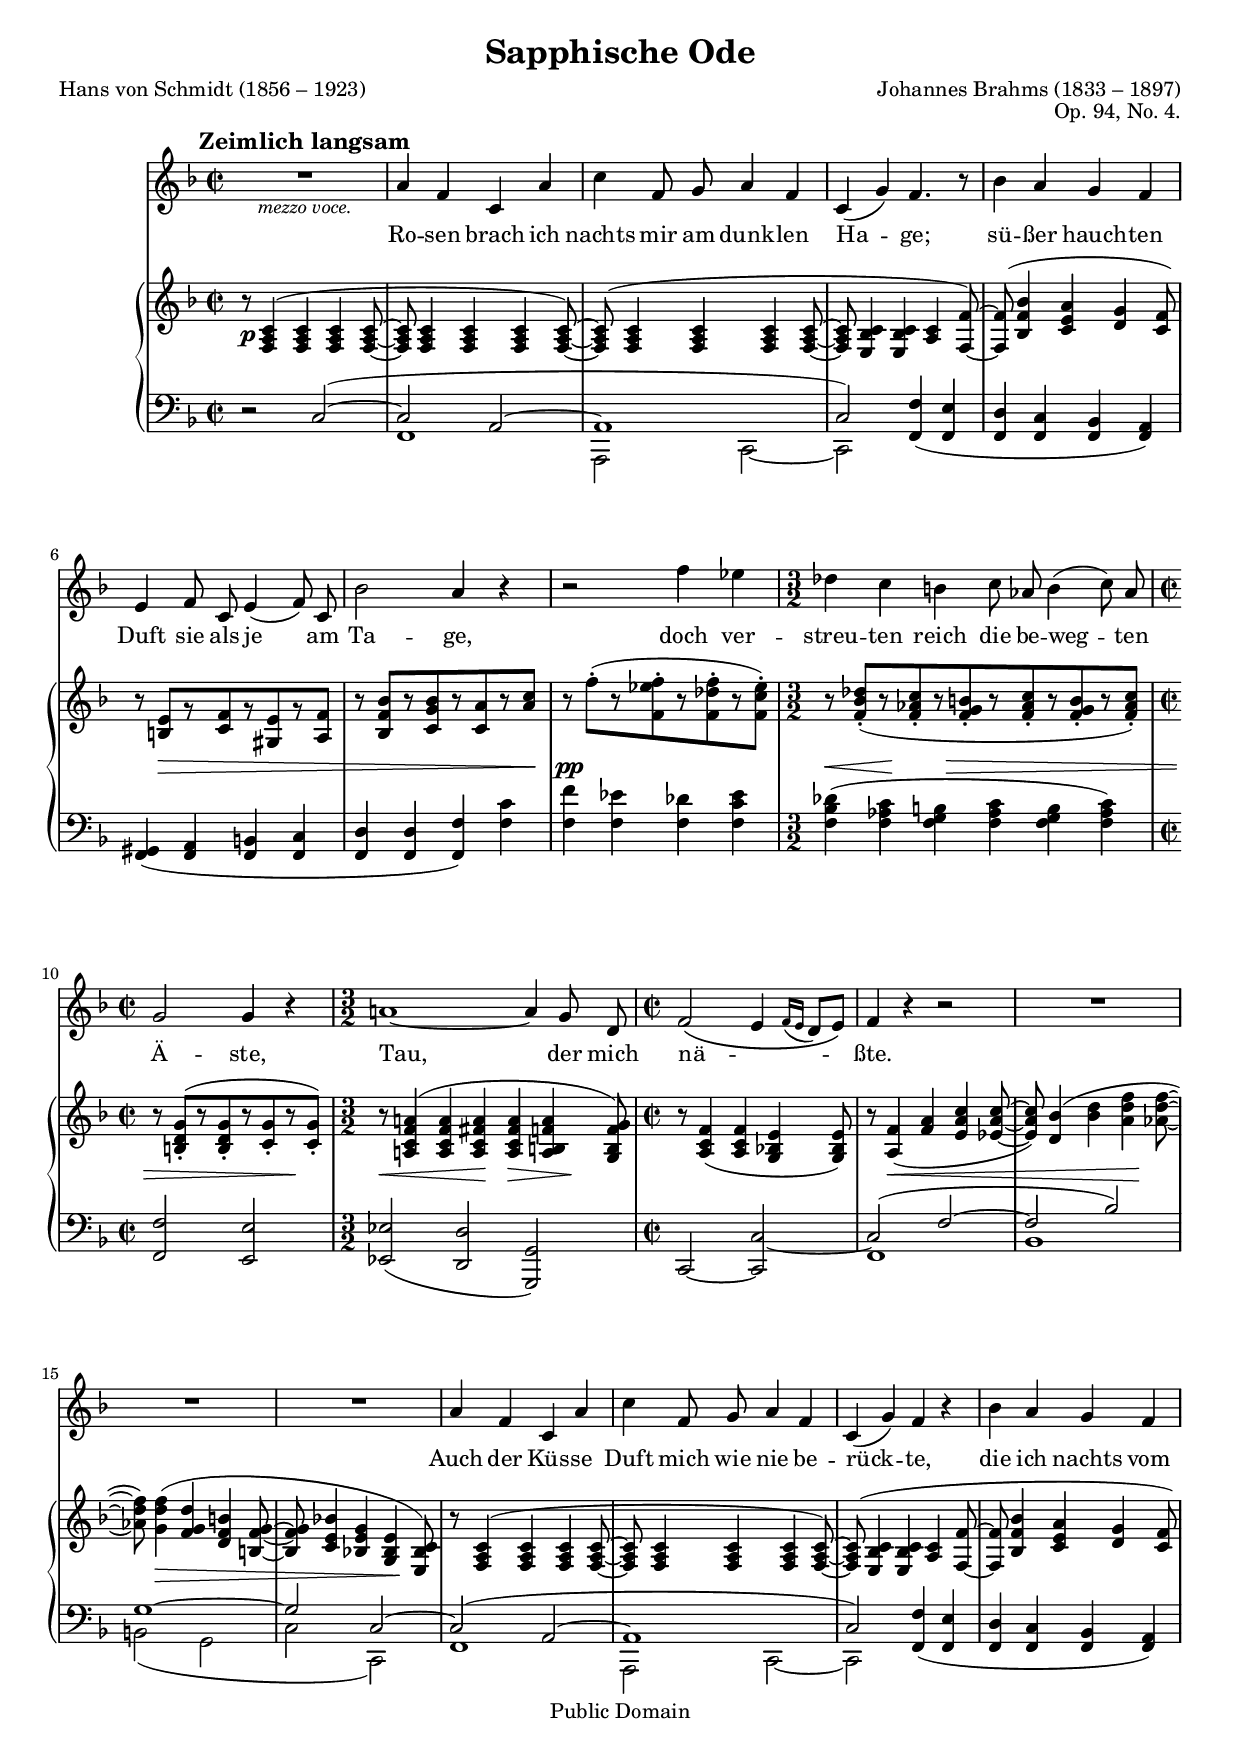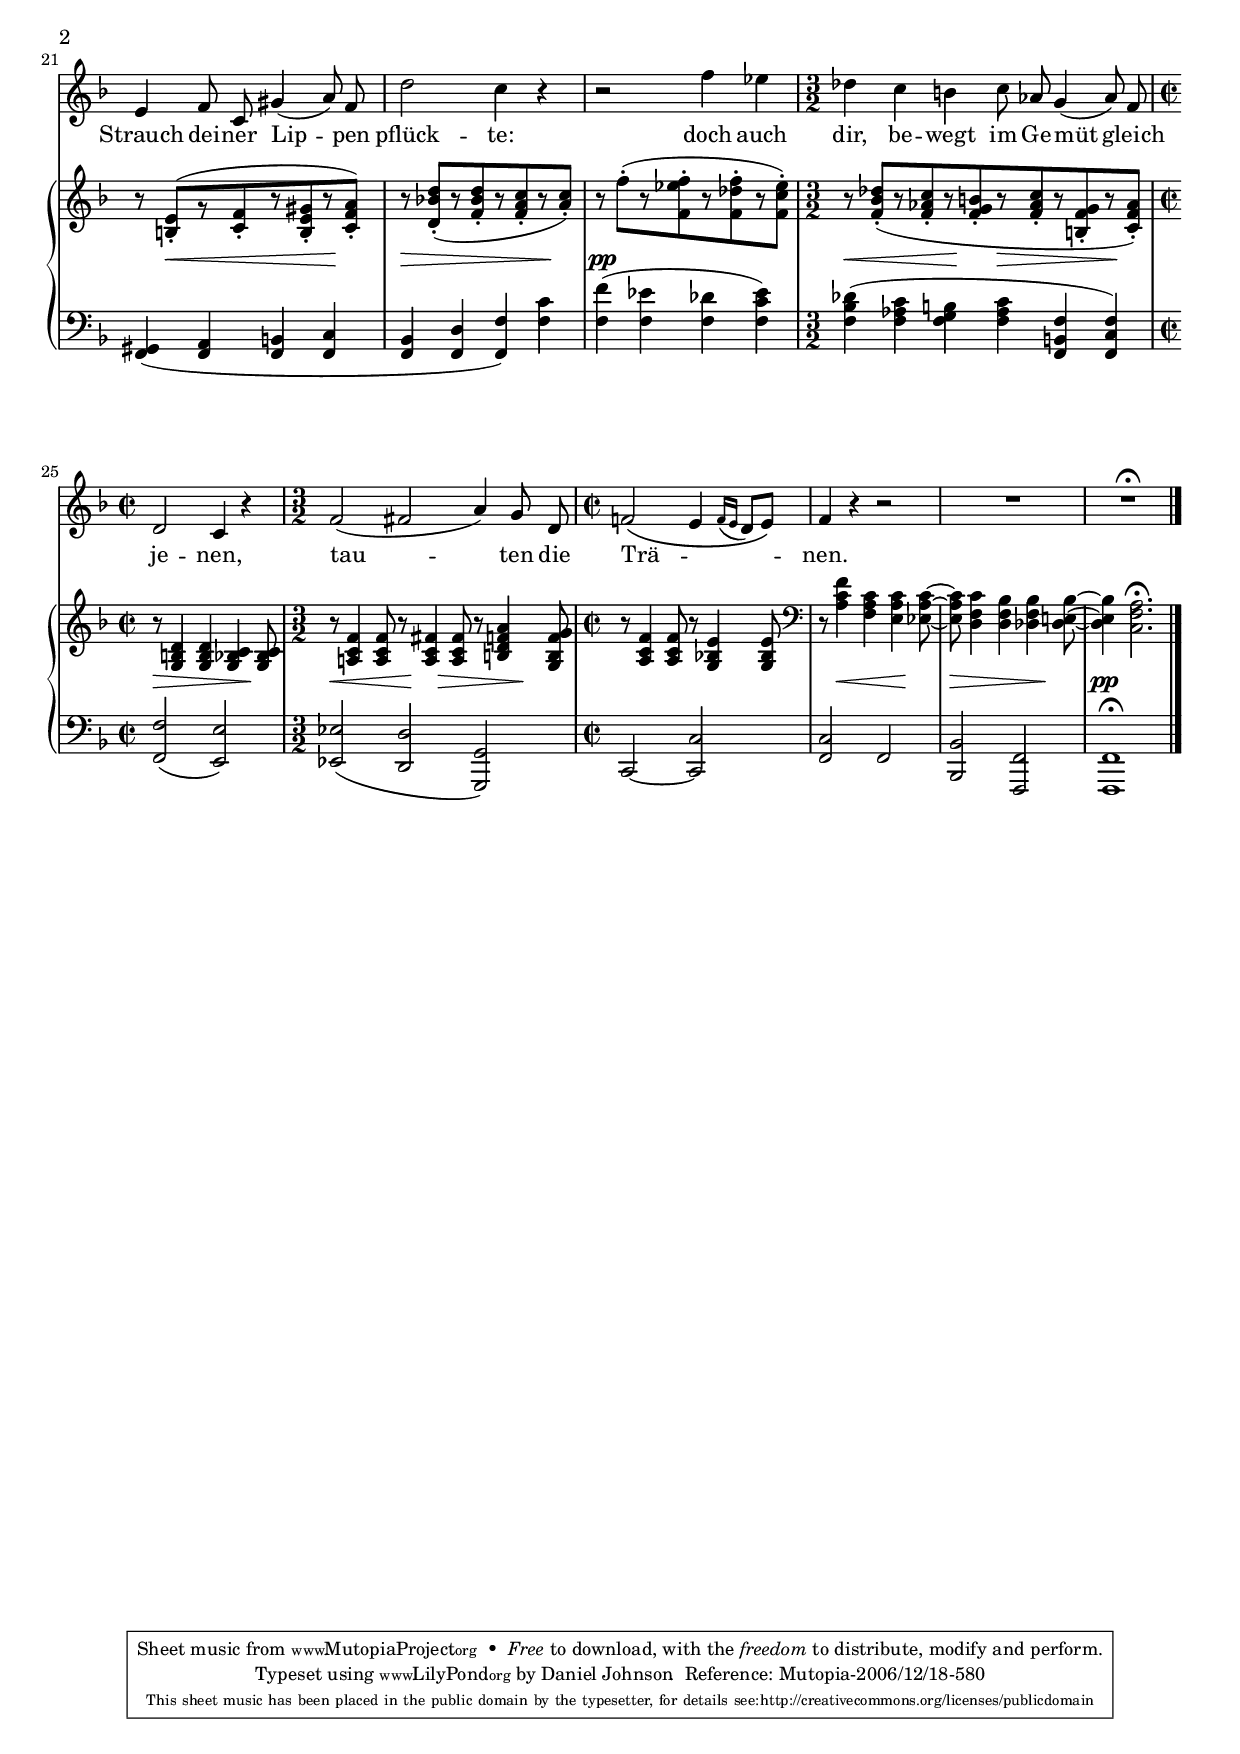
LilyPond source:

\version "2.10.0"

%The following line is needed for correct letter-size pagination
#(set-global-staff-size 18)
\paper {
	print-page-number = ##t
	head-separation = 0\in
}

\header {
	title = "Sapphische Ode"
	composer = "Johannes Brahms (1833 – 1897)"
	poet = "Hans von Schmidt (1856 – 1923)"
	opus = "Op. 94, No. 4."

	%tagline = ""

	%mutopia-specific headers:
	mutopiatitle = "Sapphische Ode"
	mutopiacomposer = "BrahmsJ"
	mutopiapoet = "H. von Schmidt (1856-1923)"
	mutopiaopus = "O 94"
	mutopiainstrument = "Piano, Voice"
	date = "1884"
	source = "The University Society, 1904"
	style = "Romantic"
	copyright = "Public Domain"
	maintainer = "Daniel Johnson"
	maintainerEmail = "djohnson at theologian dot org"
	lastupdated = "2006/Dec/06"
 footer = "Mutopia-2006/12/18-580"
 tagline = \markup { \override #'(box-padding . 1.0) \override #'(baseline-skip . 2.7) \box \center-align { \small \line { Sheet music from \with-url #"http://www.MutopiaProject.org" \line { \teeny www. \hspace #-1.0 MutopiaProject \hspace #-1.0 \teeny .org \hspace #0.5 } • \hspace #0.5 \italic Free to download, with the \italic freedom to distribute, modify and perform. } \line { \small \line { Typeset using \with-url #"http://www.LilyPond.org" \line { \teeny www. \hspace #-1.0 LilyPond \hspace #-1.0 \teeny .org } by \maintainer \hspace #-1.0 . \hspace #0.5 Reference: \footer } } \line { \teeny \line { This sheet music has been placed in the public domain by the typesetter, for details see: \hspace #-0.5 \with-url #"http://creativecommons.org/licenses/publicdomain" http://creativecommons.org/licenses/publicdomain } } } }
}

sopNotes = {
	\time 2/2 \key f \major \autoBeamOff
	R1^\markup{\large \bold "Zeimlich langsam"}_\markup{\italic \small "mezzo voce."} | a'4 f'4 c'4 a'4 |
	c''4 f'8 g'8 a'4 f'4 | c'4( g'4) f'4. r8 | bes'4 a'4 g'4 f'4 |
	e'4 f'8 c'8 e'4( f'8) c'8 | bes'2 a'4 r4 | r2 f''4 ees''4 |

	\time 3/2 des''4 c''4 b'4 c''8 aes'8 b'4( c''8) aes'8 | \time 2/2 g'2 g'4 r4 |
	\time 3/2 a'!1 ~  a'4 g'8 d'8 | \time 2/2 f'2\(\melisma e'4 \grace {f'16([ e']} d'8[) e'8]\)\melismaEnd | f'4 r4 r2 |
	R1*3 |
	a'4 f'4 c'4 a'4 | c''4 f'8 g'8 a'4 f'4 | c'4( g'4) f'4 r4 |

	bes'4 a'4 g'4 f'4 | e'4 f'8 c'8 gis'4( a'8) f'8 | d''2 c''4 r4 |
	r2 f''4 ees''4 | \time 3/2 des''4 c''4 b'4 c''8 aes'8 g'4( aes'8) f'8 |
	\time 2/2 d'2 c'4 r4 | \time 3/2 f'2( fis'2 a'4) g'8 d'8 | \time 2/2 f'!2\(\melisma e'4 \grace {f'16([ e']} d'8[) e'8]\)\melismaEnd |
	f'4 r4 r2 | R1 | R1^\fermataMarkup \bar "|."

}

rhNotes = {
	\time 2/2 \key f \major
	\slurUp
	r8 <f a c'>4( <f a c'>4 <f a c'>4 <f a c'>8 ~ | <f a c'>8 <f a c'>4 <f a c'>4 <f a c'>4 <f a c'>8) ~ | 
	<f a c'>8( <f a c'>4 <f a c'>4 <f a c'>4 <f a c'>8 ~ | <f a c'>8 <e bes c'>4 <e bes c'>4 <a c'>4 <f f'>8) ~ | <f f'>8( <bes f' bes'>4 <c' e' a'>4 <d' g'>4 <c' f'>8) |
	\slurNeutral
	r8 <b e'>8[ r8 <c' f'>8 r8 <gis e'>8 r8 <a f'>8] | r8 <bes f' bes'>8[ r8 <c' g' bes'>8 r8 <c' a'>8 r8 <a' c''>8] | r8 f''8-.([ r8 <f' ees'' f''>8-. r8 <f' des'' f''>8-. r8 <f' c'' ees''>8-.]) |

	\time 3/2 r8 <f' bes' des''>8-.([ r8 <f' aes' c''>8-. r8 <f' g' b'>8-. r8 <f' aes' c''>8-. r8 <f' g' b'>8-. r8 <f' aes' c''>8-.]) | \time 2/2 \slurUp r8 <b d' g'>8-.([ r8 <b d' g'>8-. r8 <c' g'>8-. r8 <c' g'>8-.]) |
	\time 3/2 r8 <a! c' f' a'!>4( <a c' f' a'>4 <a c' fis' a'>4 <a c' fis' a'>4 <a b f' a'>4 <g b f' g'>8) \slurNeutral | \time 2/2 r8 <a c' f'>4( <a c' f'>4 <g bes! e'>4 <g bes e'>8) | r8 <a f'>4( <f' a'>4 <e' a' c''>4 <ees' a' c''>8 ~ |
	<ees' a' c''>8) <d' bes'>4( <bes' d''>4 <a' d'' f''>4 <aes' d'' f''>8 ~ | <aes' d'' f''>8) <g' d'' f''>4( <f' g' d''>4 <d' f' b'>4 <b f' g'>8 ~ | <b f' g'>8 <c' e' bes'!>4 <bes e' g'>4 <g bes e'>4 <e bes c'>8) |
	\slurUp
	r8 <f a c'>4( <f a c'>4 <f a c'>4 <f a c'>8 ~ | <f a c'>8 <f a c'>4 <f a c'>4 <f a c'>4 <f a c'>8) ~ | <f a c'>8( <e bes c'>4 <e bes c'>4 <a c'>4 <f f'>8 ~ |

	<f f'>8 <bes f' bes'>4 <c' e' a'>4 <d' g'>4 <c' f'>8) | r8 <b e'>8-.([ r8 <c' f'>8-. r8 <b e' gis'>8-. r8 <c' f' a'>8-.]) | \slurNeutral r8 <d' bes'! d''>8-.[( r8 <f' bes' d''>8-. r8 <f' a' c''>8-. r8 <a' c''>8-.)] |
	r8 f''8-.([ r8 <f' ees'' f''>8-. r8 <f' des'' f''>8-. r8 <f' c'' ees''>8-.]) | \time 3/2 r8 <f' bes' des''>8-.[( r8 <f' aes' c''>8-. r8 <f' g' b'>8-. r8 <f' aes' c''>8-. r8 <b f' g'>8-. r8 <c' f' aes'>8-.)]  |
	\time 2/2 r8 <g b d'>4 <g b d'>4 <g bes c'>4 <g bes c'>8 | \time 3/2 r8 <a! c' f'>4 <a c' f'>8 r8 <a c' fis'>4 <a c' fis'>8 r8 <b d' f' a'>4 <g b f' g'>8 | \time 2/2 r8 <a c' f'>4 <a c' f'>8 r8 <g bes! e'>4 <g bes e'>8 | \clef bass
	r8 <a c' f'>4 <f a c'>4 <e a c'>4 <ees a c'>8 ~ | <ees a c'>8 <d f c'>4 <d f bes>4 <des f bes>4 <des e bes>8 ~ | <des e bes>4 <c f a>2.^\fermata |

}

lhNotesA = {
	\time 2/2 \key f \major \clef bass
	\oneVoice r2 \voiceOne c2( ~ | c2 a,2 ~ |
	a,1 | c2) \oneVoice <f, f>4( <f, e>4 | <f, d>4 <f, c>4 <f, bes,>4 <f, a,>4) |
	<f, gis,>4( <f, a,>4 <f, b,>4 <f, c>4 | <f, d>4 <f, d>4 <f, f>4) <f c'>4 | <f f'>4 <f ees'>4 <f des'>4 <f c' ees'>4 |

	\time 3/2 <f bes des'>4( <f aes c'>4 <f g b>4 <f aes c'>4 <f g b>4 <f aes c'>4) | \time 2/2 <f, f>2 <e, e>2 |
	\time 3/2 <ees, ees>2( <d, d>2 <g,, g,>2) | \time 2/2 c,2 ~ <c, c>2 ~ | \voiceOne c2( f2 ~ |
	f2 bes2) | g1 ~ | g2 c2 ~ |
	c2( a,2 ~ | a,1 | c2) \oneVoice <f, f>4( <f, e>4 |

	<f, d>4 <f, c>4 <f, bes,>4 <f, a,>4) | <f, gis,>4( <f, a,>4 <f, b,>4 <f, c>4 | <f, bes,>4 <f, d>4 <f, f>4) <f c'>4 |
	<f f'>4( <f ees'>4 <f des'>4 <f c' ees'>4) | \time 3/2 <f bes des'>4( <f aes c'>4 <f g b>4 <f aes c'>4 <f, b, f>4 <f, c f>4) |
	\time 2/2 <f, f>2( <e, e>2) | \time 3/2 <ees, ees>2( <d, d>2 <g,, g,>2) | \time 2/2 c,2 ~  <c, c>2 |
	<f, c>2 f,2 | <bes,, bes,>2 <f,, f,>2 | <f,, f,>1^\fermata |

}

lhNotesB = {
	\oneVoice
	s1 | \voiceTwo f,1 |
	a,,2 c,2 ~ | c,2 \oneVoice s2 | s1 |
	s1*3
	s1. | s1 |
	s1. | s1 | \voiceTwo f,1 |
	bes,1 | b,2( g,2 | c2 c,2) |
	f,1 | a,,2 c,2 ~ | c,2 \oneVoice s2 |
}

text = \lyricmode {
	Ro -- sen brach ich nachts mir am dunk -- len Ha -- ge;
	sü -- ßer hauch -- ten Duft sie als je am Ta -- ge,
	doch ver -- streu -- ten reich die be -- weg -- ten Ä -- ste,
	Tau, der mich nä -- ßte.
	
	Auch der Küs -- se Duft mich wie nie be -- rück -- te,
	die ich nachts vom Strauch dei -- ner Lip -- pen pflück -- te:
	doch auch dir, be -- wegt im Ge -- müt gleich je -- nen,
	tau -- ten die Trä -- nen.
}

dynamics = {
	s8\p s4. s2 s1
	s1 s1 s1
	s8 s8\> s8 s8 s8 s8 s8 s8 s8 s2. s8\! s1\pp

	s8\< s8 s8\! s8.   s16\> s8 s8 s8   s8 s8 s8 s8   s8 s8 s2 s4\!
	s8\< s4 s4 s8\! s8   s8\> s4 s8\! s8    s1    s8 s8\< s2.
	s2. s8\! s8   s8 s4\> s8 s2   s2. s4\!
	s1 s1 s1

	s1   s8 s8\< s2 s4\!  s2.\> s4\!
	s1\pp   s4\< s4 s8\! s8 s4\> s4 s8\! s8
	s2.\> s4\!   s8\< s4. s8\! s8   s8\> s4. s8\! s8   s1
	s8 s8\< s2 s4\!   s4\> s2 s4\!   s1\pp
}

\score {
	<<
		\context Staff = melStaff {
			\context Voice = mel { \sopNotes }
			\override Staff.VerticalAxisGroup #'minimum-Y-extent = #'(-3 . 3)
		}
		\lyricsto mel \new Lyrics \text

		\context PianoStaff <<
			\context Staff = rightHand {
				\rhNotes
			}
			\context Dynamics = dynamics \dynamics
			\context Staff = leftHand
			{
				<<
					\context Voice = lhA { \lhNotesA }
					\context Voice = lhB { \lhNotesB }
				>>
			}
		>>
	>>
	\layout {
		\context { \RemoveEmptyStaffContext }
		\context {
			\type "Engraver_group"
			\name Dynamics
			\alias Voice % So that \cresc works, for example.
			\consists "Output_property_engraver"
     
			\override VerticalAxisGroup #'minimum-Y-extent = #'(-1 . 1)
			\consists "Script_engraver"
			\consists "Dynamic_engraver"
			\consists "Text_engraver"
     
			\override TextScript #'font-size = #2
			\override TextScript #'font-shape = #'italic
			\override DynamicText #'extra-offset = #'(0 . 2.5)
			\override Hairpin #'extra-offset = #'(0 . 2.5)
     
			\consists "Skip_event_swallow_translator"
     
			\consists "Axis_group_engraver"
		}
		\context {
			\PianoStaff
			\accepts Dynamics
			\override VerticalAlignment #'forced-distance = #6.5
		}
		\context {
			\Staff
			\override SeparationItem #'padding = #0.3
		}
	}
	
  \midi {
    \context {
      \Score
      tempoWholesPerMinute = #(ly:make-moment 68 4)
      }
    }


}
